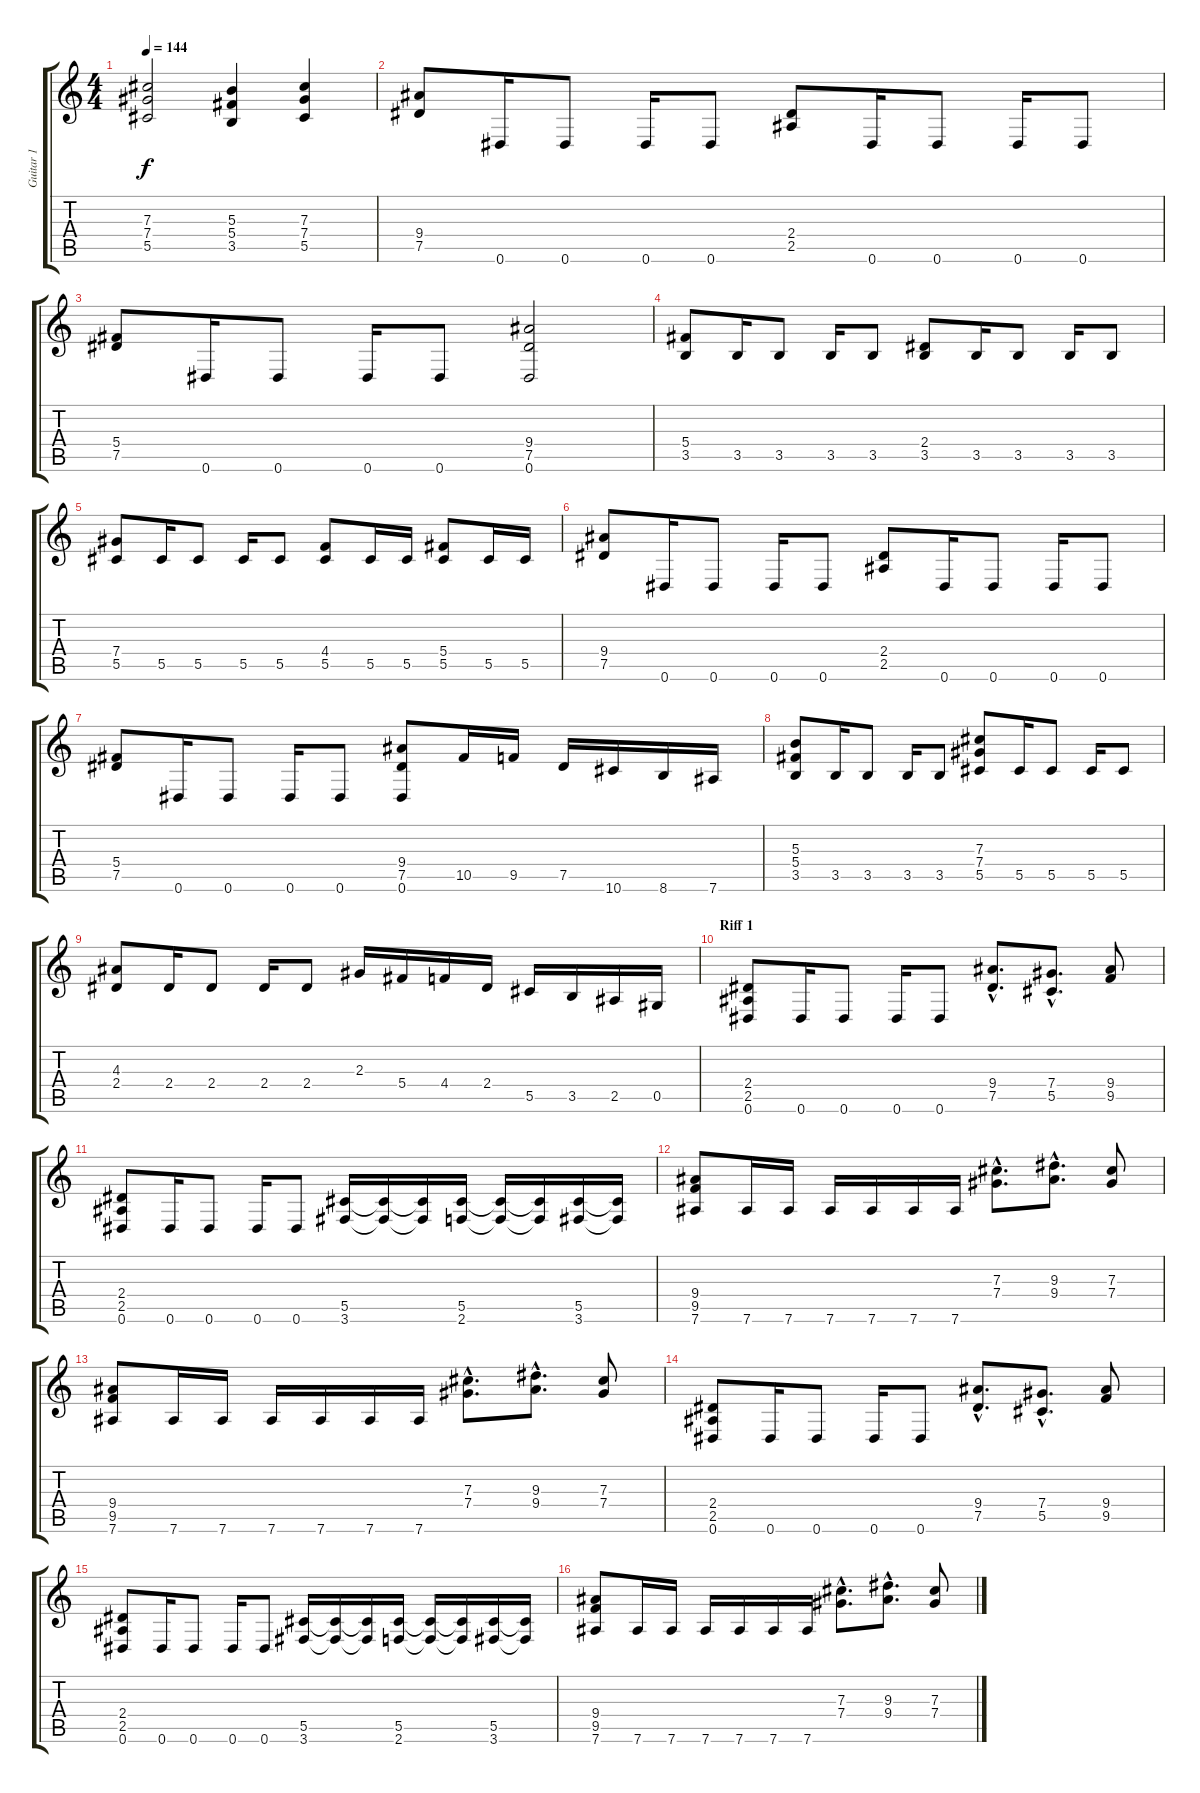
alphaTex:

\track ("Guitar 1" "Guitar 1") {instrument distortionguitar}
\staff {score tabs}
\tuning (Eb4 Bb3 Gb3 Db3 Ab2 Eb2) {hide}
\ts (4 4)
\tempo 144
\clef g2
\ks c
(7.3 7.4 5.5).2{dy f} (5.3 5.4 3.5).4 (7.3 7.4 5.5).4 |
(9.4 7.5).8 0.6.16 0.6.8 0.6.16 0.6.8 (2.4 2.5).8 0.6.16 0.6.8 0.6.16 0.6.8 |
(5.4 7.5).8 0.6.16 0.6.8 0.6.16 0.6.8 (9.4 7.5 0.6).2 |
(5.4 3.5).8 3.5.16 3.5.8 3.5.16 3.5.8 (2.4 3.5).8 3.5.16 3.5.8 3.5.16 3.5.8 |
(7.4 5.5).8 5.5.16 5.5.8 5.5.16 5.5.8 (4.4 5.5).8 5.5.16 5.5.16 (5.4 5.5).8 5.5.16 5.5.16 |
(9.4 7.5).8 0.6.16 0.6.8 0.6.16 0.6.8 (2.4 2.5).8 0.6.16 0.6.8 0.6.16 0.6.8 |
(5.4 7.5).8 0.6.16 0.6.8 0.6.16 0.6.8 (9.4 7.5 0.6).8 10.5.16 9.5.16 7.5.16 10.6.16 8.6.16 7.6.16 |
(5.3 5.4 3.5).8 3.5.16 3.5.8 3.5.16 3.5.8 (7.3 7.4 5.5).8 5.5.16 5.5.8 5.5.16 5.5.8 |
(4.3 2.4).8 2.4.16 2.4.8 2.4.16 2.4.8 2.3.16 5.4.16 4.4.16 2.4.16 5.5.16 3.5.16 2.5.16 0.5.16 |
\section ("" "Riff 1")
(2.4 2.5 0.6).8 0.6.16 0.6.8 0.6.16 0.6.8 (9.4{hac} 7.5{hac}).8{d} (7.4{hac} 5.5{hac}).8{d} (9.4 9.5).8 |
(2.4 2.5 0.6).8 0.6.16 0.6.8 0.6.16 0.6.8 (5.5 3.6).16 (5.5{t} 3.6{t}).16 (5.5{t} 3.6{t}).16 (5.5 2.6).16 (5.5{t} 2.6{t}).16 (5.5{t} 2.6{t}).16 (5.5 3.6).16 (5.5{t} 3.6{t}).16 |
(9.4 9.5 7.6).8 7.6.16 7.6.16 7.6.16 7.6.16 7.6.16 7.6.16 (7.3{hac} 7.4{hac}).8{d} (9.3{hac} 9.4{hac}).8{d} (7.3 7.4).8 |
(9.4 9.5 7.6).8 7.6.16 7.6.16 7.6.16 7.6.16 7.6.16 7.6.16 (7.3{hac} 7.4{hac}).8{d} (9.3{hac} 9.4{hac}).8{d} (7.3 7.4).8 |
(2.4 2.5 0.6).8 0.6.16 0.6.8 0.6.16 0.6.8 (9.4{hac} 7.5{hac}).8{d} (7.4{hac} 5.5{hac}).8{d} (9.4 9.5).8 |
(2.4 2.5 0.6).8 0.6.16 0.6.8 0.6.16 0.6.8 (5.5 3.6).16 (5.5{t} 3.6{t}).16 (5.5{t} 3.6{t}).16 (5.5 2.6).16 (5.5{t} 2.6{t}).16 (5.5{t} 2.6{t}).16 (5.5 3.6).16 (5.5{t} 3.6{t}).16 |
(9.4 9.5 7.6).8 7.6.16 7.6.16 7.6.16 7.6.16 7.6.16 7.6.16 (7.3{hac} 7.4{hac}).8{d} (9.3{hac} 9.4{hac}).8{d} (7.3 7.4).8
